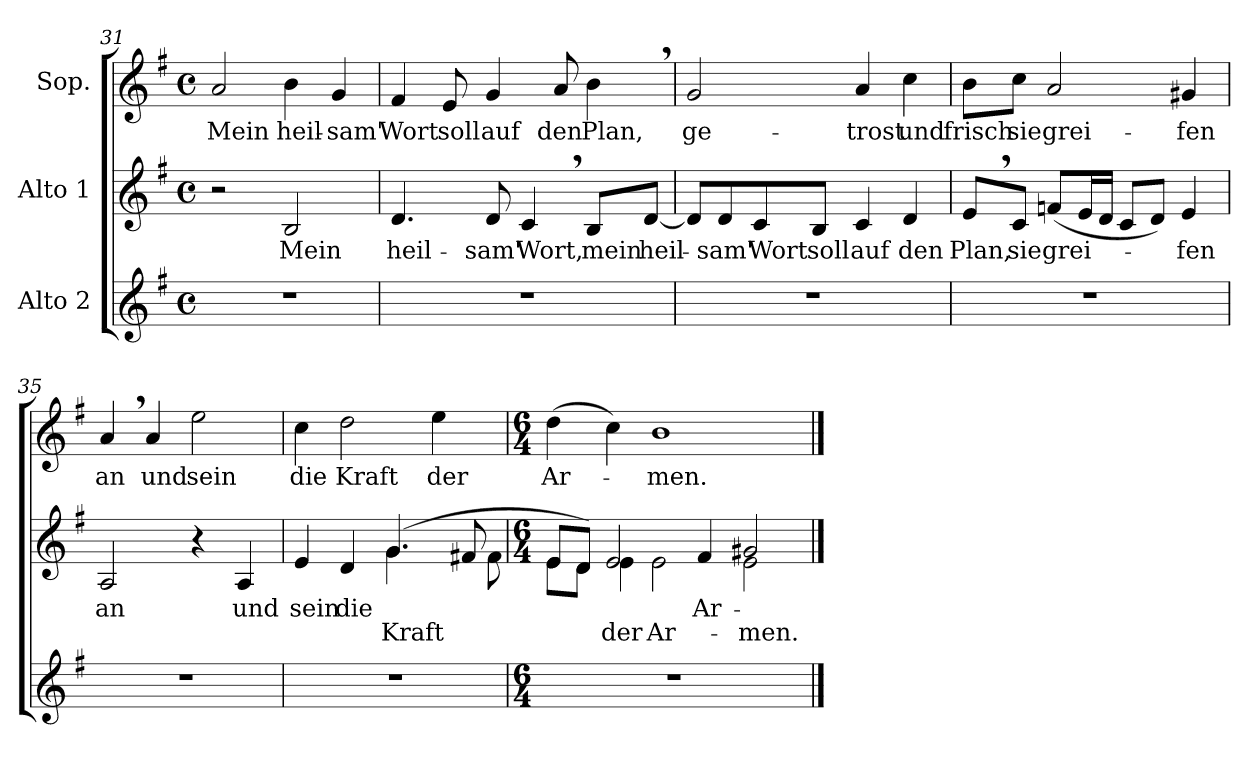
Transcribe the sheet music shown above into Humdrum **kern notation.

**kern	**kern	**text	**text	**kern	**text
*part3	*part2	*part2	*part2	*part1	*part1
*staff3	*staff2	*staff2	*staff2	*staff1	*staff1
*I"Alto 2	*I"Alto 1	*	*	*I"Sop.	*
*clefG2	*clefG2	*	*	*clefG2	*
*k[f#]	*k[f#]	*	*	*k[f#]	*
*G:	*G:	*	*	*G:	*
*M4/4	*M4/4	*	*	*M4/4	*
*met(c)	*met(c)	*	*	*met(c)	*
=31	=31	=31	=31	=31	=31
!	!	!	!	!	!LO:LY:b
1r	2r	.	.	2a/	Mein
!	!	!LO:LY:b	!	!	!
!	!	!	!	!	!LO:LY:b
.	2B/	Mein	.	4b\	heil-
!	!	!	!	!	!LO:LY:b
.	.	.	.	4g/	-sam'
!!LO:LB:g=z
=32	=32	=32	=32	=32	=32
!	!	!LO:LY:b	!	!	!
!	!	!	!	!	!LO:LY:b
1r	4.d/	heil-	.	4f#/	Wort
!	!	!	!	!	!LO:LY:b
.	.	.	.	8e/	soll
!	!	!LO:LY:b	!	!	!
!	!	!	!	!	!LO:LY:b
.	8d/	-sam'	.	4g/	auf
!	!	!LO:LY:b	!	!	!
.	4c,>/	Wort,	.	.	.
!	!	!	!	!	!LO:LY:b
.	.	.	.	8a/	den
!	!	!LO:LY:b	!	!	!
!	!	!	!	!	!LO:LY:b
.	8B/L	mein	.	4b,>\	Plan,
!	!	!LO:LY:b	!	!	!
.	[8d/J	heil-	.	.	.
=33	=33	=33	=33	=33	=33
!	!	!	!	!	!LO:LY:b
1r	8d/L]	.	.	2g/	ge-
!	!	!LO:LY:b	!	!	!
.	8d/	-sam'	.	.	.
!	!	!LO:LY:b	!	!	!
.	8c/	Wort	.	.	.
!	!	!LO:LY:b	!	!	!
.	8B/J	soll	.	.	.
!	!	!LO:LY:b	!	!	!
!	!	!	!	!	!LO:LY:b
.	4c/	auf	.	4a/	-trost
!	!	!LO:LY:b	!	!	!
!	!	!	!	!	!LO:LY:b
.	4d/	den	.	4cc\	und
=34	=34	=34	=34	=34	=34
!	!	!LO:LY:b	!	!	!
!	!	!	!	!	!LO:LY:b
1r	8e,>/L	Plan,	.	8b\L	frisch
!	!	!LO:LY:b	!	!	!
!	!	!	!	!	!LO:LY:b
.	8c/J	sie	.	8cc\J	sie
!	!	!LO:LY:b	!	!	!
!	!	!	!	!	!LO:LY:b
.	(<8fn/L	grei-	.	2a/	grei-
.	16e/L	.	.	.	.
.	16d/JJ	.	.	.	.
.	8c/L	.	.	.	.
.	8d/J)	.	.	.	.
!	!	!LO:LY:b	!	!	!
!	!	!	!	!	!LO:LY:b
.	4e/	-fen	.	4g#X/	-fen
!!LO:LB:g=z
=35	=35	=35	=35	=35	=35
!	!	!LO:LY:b	!	!	!
!	!	!	!	!	!LO:LY:b
1r	2A/	an	.	4a,>/	an
!	!	!	!	!	!LO:LY:b
.	.	.	.	4a/	und
!	!	!	!	!	!LO:LY:b
.	4r	.	.	2ee\	sein
!	!	!LO:LY:b	!	!	!
.	4A/	und	.	.	.
=36	=36	=36	=36	=36	=36
!	!	!LO:LY:b	!	!	!
*	*^	*	*	*	*
!	!	!	!	!	!	!LO:LY:b
1r	4e/	2ryy	sein	.	4cc\	die
!	!	!	!LO:LY:b	!	!	!
!	!	!	!	!	!	!LO:LY:b
.	4d/	.	die	.	2dd\	Kraft
!	!	!	!LO:LY:a	!	!	!
!	!	!	!	!LO:LY:b	!	!
.	(4.g/	4.g\	.	Kraft	.	.
!	!	!	!	!	!	!LO:LY:b
.	.	.	.	.	4ee\	der
.	8f#X/	8f#\	.	.	.	.
=37	=37	=37	=37	=37	=37	=37
*M6/4	*M6/4	*	*	*	*M6/4	*
!	!	!	!	!	!	!LO:LY:b
1.r	8e/L	8e\L	.	.	(>4dd\	Ar-
.	8d/J)	8d\J	.	.	.	.
!	!	!	!LO:LY:a	!	!	!
!	!	!	!	!LO:LY:b	!	!
.	2e/	4e\	.	der	4cc\)	.
!	!	!	!	!LO:LY:b	!	!
!	!	!	!	!	!	!LO:LY:b
.	.	2e\	.	Ar-	1b	-men.
!	!	!	!LO:LY:a	!	!	!
.	4f#/	.	Ar-	.	.	.
!	!	!	!LO:LY:a	!	!	!
!	!	!	!	!LO:LY:b	!	!
.	2g#X/	2e\	.	-men.	.	.
*	*v	*v	*	*	*	*
==	==	==	==	==	==
*-	*-	*-	*-	*-	*-
